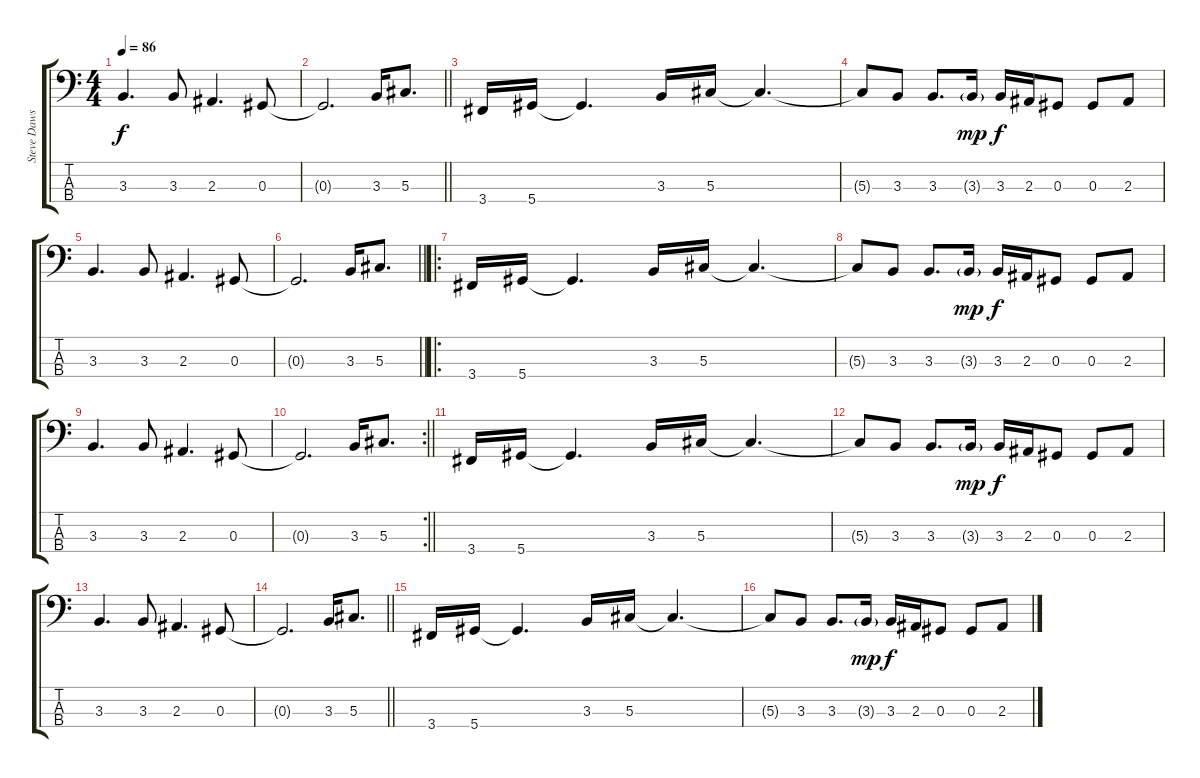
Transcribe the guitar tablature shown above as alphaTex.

\track ("Steve Dawson" "Steve Daws") {instrument electricbassfinger}
\staff {score tabs}
\tuning (Gb2 Db2 Ab1 Eb1) {hide}
\ts (4 4)
\tempo 86
\clef f4
\ks c
3.3.4{d dy f} 3.3.8 2.3.4{d} 0.3.8 |
\barLineRight lightlight
0.3{t}.2{d} 3.3.16 5.3.8{d} |
3.4.16 5.4.16 5.4{t}.4{d} 3.3.16 5.3.16 5.3{t}.4{d} |
5.3{t}.8 3.3.8 3.3.8{d} 3.3{g}.16{dy mp} 3.3.16{dy f} 2.3.16 0.3.8 0.3.8 2.3.8 |
3.3.4{d} 3.3.8 2.3.4{d} 0.3.8 |
\barLineRight lightlight
0.3{t}.2{d} 3.3.16 5.3.8{d} |
\ro
3.4.16 5.4.16 5.4{t}.4{d} 3.3.16 5.3.16 5.3{t}.4{d} |
5.3{t}.8 3.3.8 3.3.8{d} 3.3{g}.16{dy mp} 3.3.16{dy f} 2.3.16 0.3.8 0.3.8 2.3.8 |
3.3.4{d} 3.3.8 2.3.4{d} 0.3.8 |
\rc 2
\barLineRight lightlight
0.3{t}.2{d} 3.3.16 5.3.8{d} |
3.4.16{volume 5} 5.4.16 5.4{t}.4{d} 3.3.16 5.3.16 5.3{t}.4{d} |
5.3{t}.8 3.3.8 3.3.8{d} 3.3{g}.16{dy mp} 3.3.16{dy f} 2.3.16 0.3.8 0.3.8 2.3.8 |
3.3.4{d} 3.3.8 2.3.4{d} 0.3.8 |
\barLineRight lightlight
0.3{t}.2{d} 3.3.16 5.3.8{d} |
3.4.16{volume 0} 5.4.16 5.4{t}.4{d} 3.3.16 5.3.16 5.3{t}.4{d} |
5.3{t}.8 3.3.8 3.3.8{d} 3.3{g}.16{dy mp} 3.3.16{dy f} 2.3.16 0.3.8 0.3.8 2.3.8
